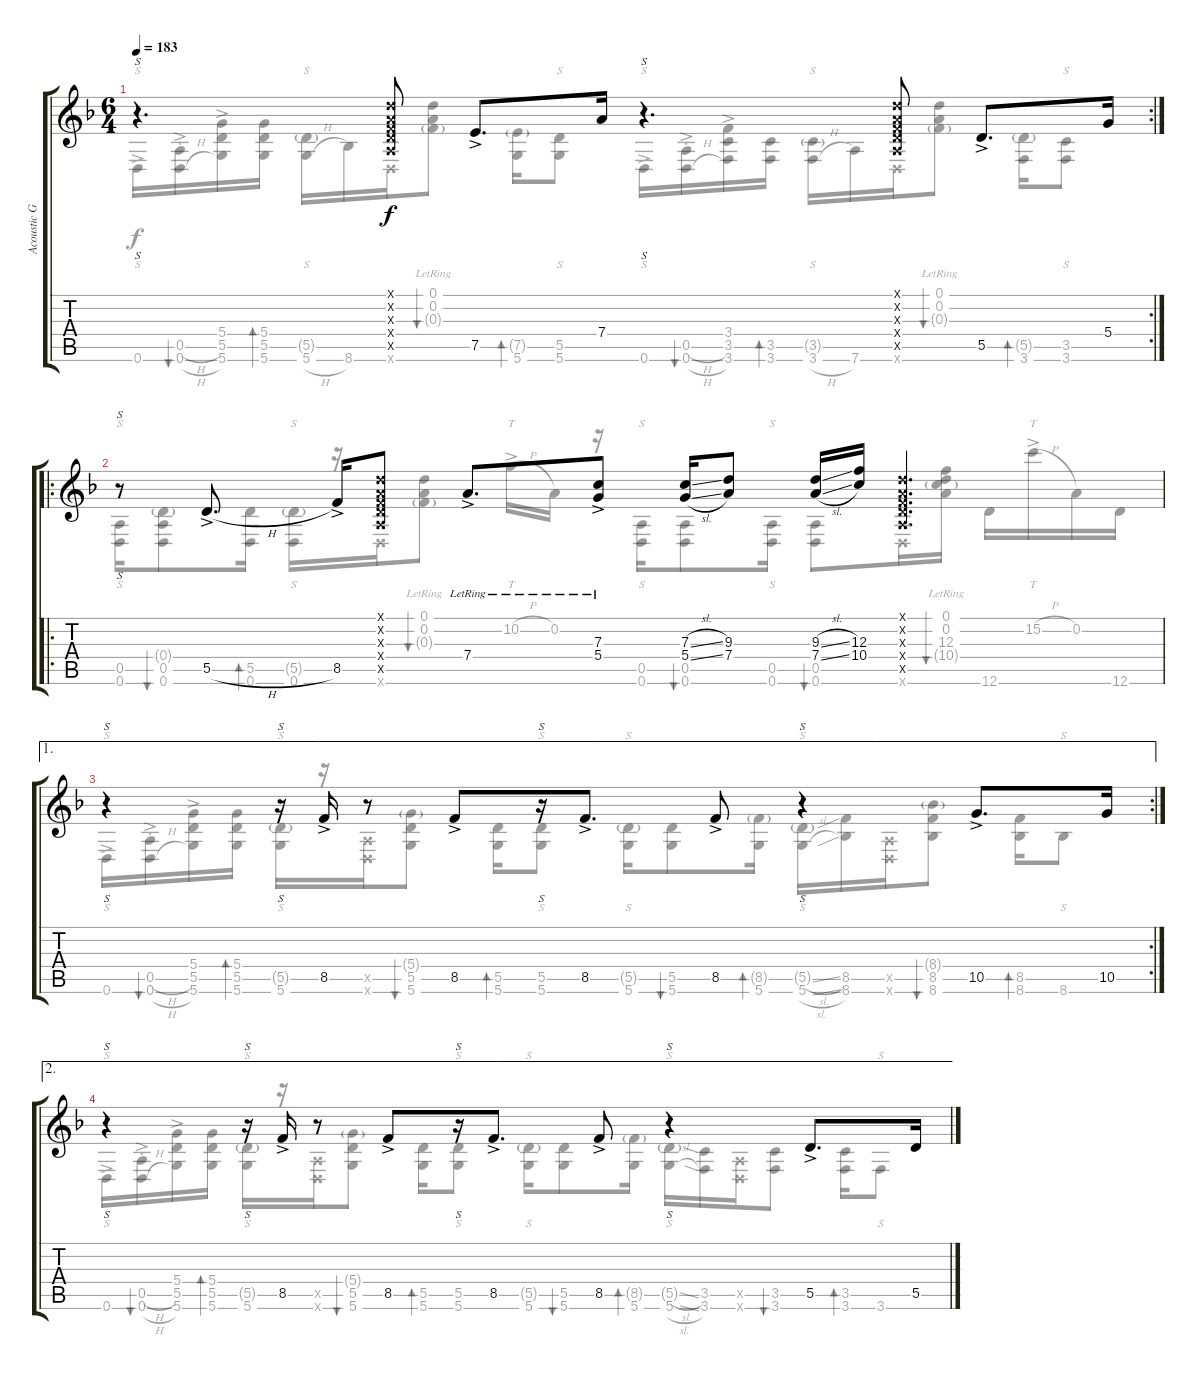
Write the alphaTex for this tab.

\track ("Acoustic Guitar" "Acoustic G") {instrument acousticguitarsteel}
\staff {score tabs}
\tuning (D4 A3 F3 D3 A2 D2) {hide}
\voice
\rc 2
\ts (6 4)
\tempo 183
\clef g2
\ks dminor
r.4{s d dy f} (0.1{x} 0.2{x} 0.3{x} 0.4{x} 0.5{x}).8 7.5{ac}.8{d} 7.4.16 r.4{s d} (0.1{x} 0.2{x} 0.3{x} 0.4{x} 0.5{x}).8 5.5{ac}.8{d} 5.4.16 |
\ro
r.8{s} 5.5{h ac}.8{d} 8.5{ac}.16 (0.1{x} 0.2{x} 0.3{x} 0.4{x} 0.5{x}).8 7.4{ac lr}.8{d} (7.3{ac lr} 5.4{ac}).8 (7.3{sl} 5.4{sl}).16 (9.3 7.4).8 (9.3{sl} 7.4{sl}).16 (12.3 10.4).16 (0.1{x} 0.2{x} 0.3{x} 0.4{x} 0.5{x}).4{d} |
\ae 1
\rc 2
r.4{s} r.16{s} 8.5{ac}.16 r.8 8.5{ac}.8 r.16{s} 8.5{ac}.8{d} 8.5{ac}.8 r.4{s} 10.5{ac}.8{d} 10.5.16 |
\ae 2
r.4{s} r.16{s} 8.5{ac}.16 r.8 8.5{ac}.8 r.16{s} 8.5{ac}.8{d} 8.5{ac}.8 r.4{s} 5.5{ac}.8{d} 5.5.16
\voice
\clef g2
\ottava regular
\simile none
\ks dminor
0.6{ac}.16{s dy f} (0.5{h ac st} 0.6{h}).16{bu 30} (5.4 5.5 5.6{ac}).16 (5.4 5.5 5.6).16{bd 30} (5.5{g} 5.6{h}).16{s} 8.6.16 0.6{x}.16 (0.1{lr} 0.2{lr} 0.3{g lr}).8{bu 30} (7.5{g} 5.6).16{bd 30} (5.5 5.6).8{s} 0.6{ac}.16{s} (0.5{h ac st} 0.6{h}).16{bu 30} (3.4 3.5 3.6{ac}).16 (3.5 3.6).16{bd 30} (3.5{g} 3.6{h}).16{s} 7.6.16 0.6{x}.16 (0.1{lr} 0.2{lr} 0.3{g lr}).8{bu 30} (5.5{g} 3.6).16{bd 30} (3.5 3.6).8{s} |
(0.5 0.6).16{s} (0.4{g} 0.5 0.6).8{bu 30} (5.5 0.6).16{bd 30} (5.5{g} 0.6).16{s} r.16 0.6{x}.16 (0.1{lr} 0.2{lr} 0.3{g lr}).8{bu 30} 10.2{h ac}.16{tt} 0.2.16 r.16 (0.5 0.6).16{s} (0.5 0.6).8{bu 30} (0.5 0.6).16{s} (0.5 0.6).8{bu 30} 0.6{x}.16 (0.1{lr} 0.2{lr} 12.3{lr} 10.4{g lr}).16{bu 30} 12.6.16 15.2{h ac}.16{tt} 0.2.16 12.6.16 |
0.6{ac}.16{s} (0.5{h ac st} 0.6{h}).16{bu 30} (5.4 5.5 5.6{ac}).16 (5.4 5.5 5.6).16{bd 30} (5.5{g} 5.6).16{s} r.16 (0.5{x} 0.6{x}).16 (5.4{g} 5.5 5.6).8{bu 30} (5.5 5.6).16{bd 30} (5.5 5.6).8{s} (5.5{g} 5.6).16{s} (5.5 5.6).8{bu 30} (8.5{g} 5.6).16{bd 30} (5.5{sl g} 5.6{sl}).16{s} (8.5 8.6).16 (0.5{x} 0.6{x}).16 (8.4{g} 8.5 8.6).8{bu 30} (8.5 8.6).16{bd 30} 8.6.8{s} |
0.6{ac}.16{s} (0.5{h ac st} 0.6{h}).16{bu 30} (5.4 5.5 5.6{ac}).16 (5.4 5.5 5.6).16{bd 30} (5.5{g} 5.6).16{s} r.16 (0.5{x} 0.6{x}).16 (5.4{g} 5.5 5.6).8{bu 30} (5.5 5.6).16{bd 30} (5.5 5.6).8{s} (5.5{g} 5.6).16{s} (5.5 5.6).8{bu 30} (8.5{g} 5.6).16{bd 30} (5.5{sl g} 5.6{sl}).16{s} (3.5 3.6).16 (0.5{x} 0.6{x}).16 (3.5 3.6).8{bu 30} (3.5 3.6).16{bd 30} 3.6.8{s}
